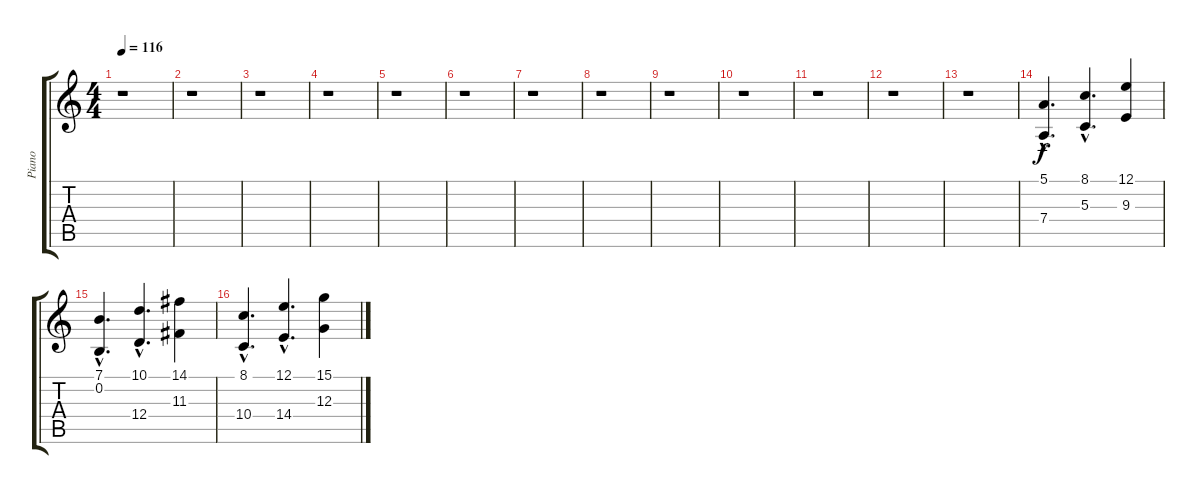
\track ("Piano" "Piano") {instrument honkytonkpiano}
\staff {score tabs}
\tuning (E4 B3 G3 D3 A2 E2) {hide}
\ts (4 4)
\tempo 116
\clef g2
\ks c
r.1{dy f} |
r.1 |
r.1 |
r.1 |
r.1 |
r.1 |
r.1 |
r.1 |
r.1 |
r.1 |
r.1 |
r.1 |
r.1 |
(5.1{hac} 7.4{hac}).4{d} (8.1{hac} 5.3{hac}).4{d} (12.1 9.3).4 |
(7.1{hac} 0.2{hac}).4{d} (10.1{hac} 12.4{hac}).4{d} (14.1 11.3).4 |
(8.1{hac} 10.4{hac}).4{d} (12.1{hac} 14.4{hac}).4{d} (15.1 12.3).4
